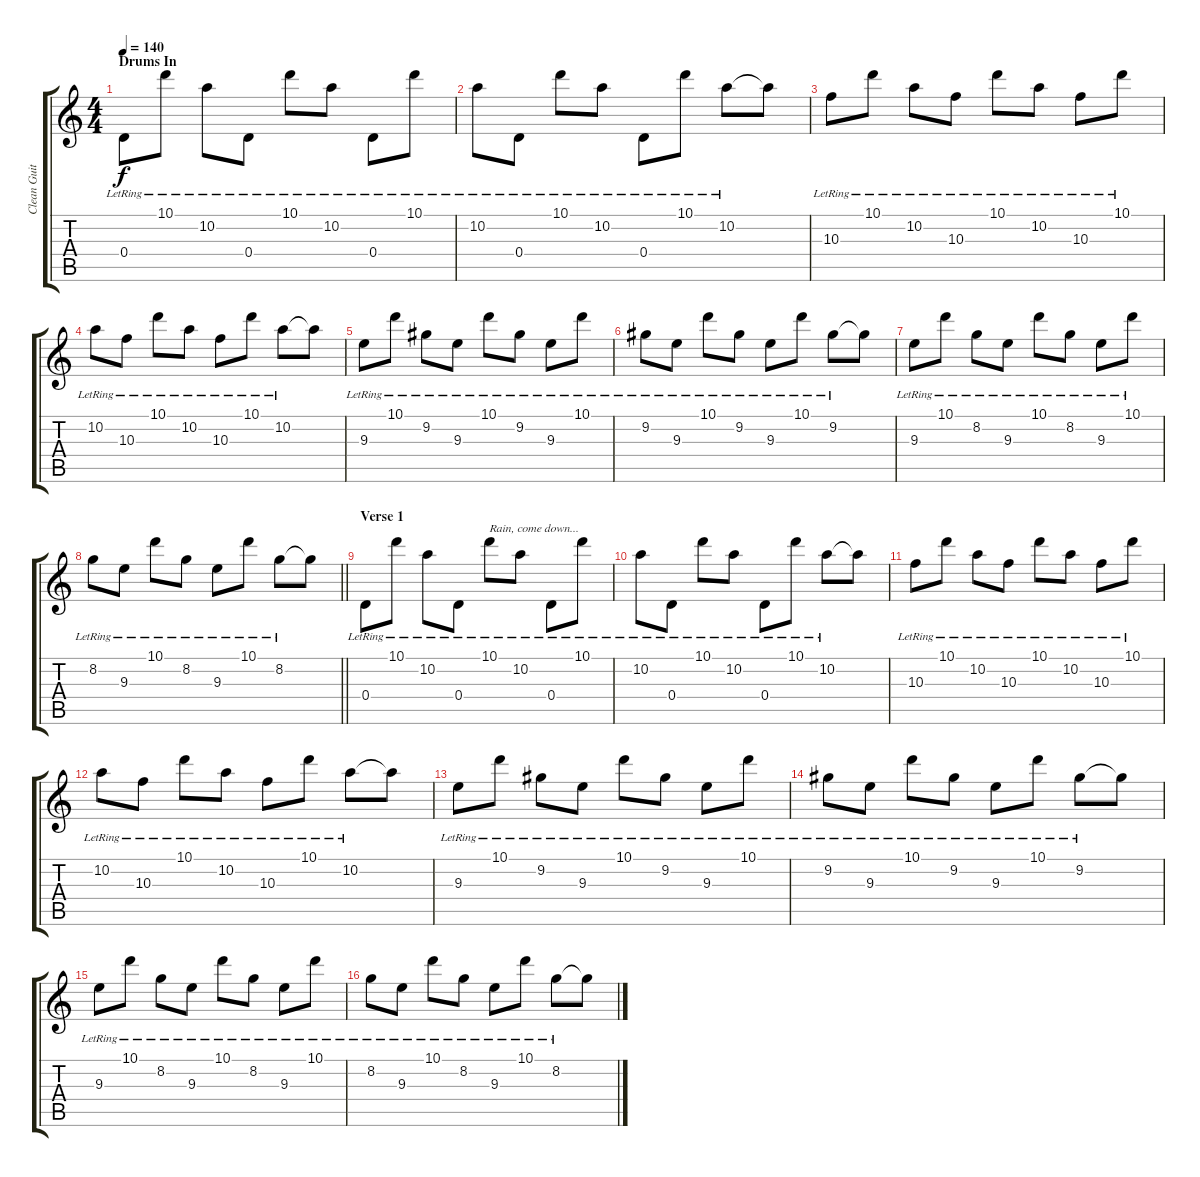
\track ("Clean Guitar" "Clean Guit") {instrument electricguitarclean}
\staff {score tabs}
\tuning (E4 B3 G3 D3 A2 D2) {hide}
\ts (4 4)
\section ("" "Drums In")
\tempo 140
\clef g2
\ks c
0.4{lr}.8{dy f} 10.1{lr}.8 10.2{lr}.8 0.4{lr}.8 10.1{lr}.8 10.2{lr}.8 0.4{lr}.8 10.1{lr}.8 |
10.2{lr}.8 0.4{lr}.8 10.1{lr}.8 10.2{lr}.8 0.4{lr}.8 10.1{lr}.8 10.2{lr}.8 10.2{t}.8 |
10.3{lr}.8 10.1{lr}.8 10.2{lr}.8 10.3{lr}.8 10.1{lr}.8 10.2{lr}.8 10.3{lr}.8 10.1{lr}.8 |
10.2{lr}.8 10.3{lr}.8 10.1{lr}.8 10.2{lr}.8 10.3{lr}.8 10.1{lr}.8 10.2{lr}.8 10.2{t}.8 |
9.3{lr}.8 10.1{lr}.8 9.2{lr}.8 9.3{lr}.8 10.1{lr}.8 9.2{lr}.8 9.3{lr}.8 10.1{lr}.8 |
9.2{lr}.8 9.3{lr}.8 10.1{lr}.8 9.2{lr}.8 9.3{lr}.8 10.1{lr}.8 9.2{lr}.8 9.2{t}.8 |
9.3{lr}.8 10.1{lr}.8 8.2{lr}.8 9.3{lr}.8 10.1{lr}.8 8.2{lr}.8 9.3{lr}.8 10.1{lr}.8 |
\barLineRight lightlight
8.2{lr}.8 9.3{lr}.8 10.1{lr}.8 8.2{lr}.8 9.3{lr}.8 10.1{lr}.8 8.2{lr}.8 8.2{t}.8 |
\section ("" "Verse 1")
0.4{lr}.8 10.1{lr}.8 10.2{lr}.8 0.4{lr}.8 10.1{lr}.8{txt "Rain, come down..."} 10.2{lr}.8 0.4{lr}.8 10.1{lr}.8 |
10.2{lr}.8 0.4{lr}.8 10.1{lr}.8 10.2{lr}.8 0.4{lr}.8 10.1{lr}.8 10.2{lr}.8 10.2{t}.8 |
10.3{lr}.8 10.1{lr}.8 10.2{lr}.8 10.3{lr}.8 10.1{lr}.8 10.2{lr}.8 10.3{lr}.8 10.1{lr}.8 |
10.2{lr}.8 10.3{lr}.8 10.1{lr}.8 10.2{lr}.8 10.3{lr}.8 10.1{lr}.8 10.2{lr}.8 10.2{t}.8 |
9.3{lr}.8 10.1{lr}.8 9.2{lr}.8 9.3{lr}.8 10.1{lr}.8 9.2{lr}.8 9.3{lr}.8 10.1{lr}.8 |
9.2{lr}.8 9.3{lr}.8 10.1{lr}.8 9.2{lr}.8 9.3{lr}.8 10.1{lr}.8 9.2{lr}.8 9.2{t}.8 |
9.3{lr}.8 10.1{lr}.8 8.2{lr}.8 9.3{lr}.8 10.1{lr}.8 8.2{lr}.8 9.3{lr}.8 10.1{lr}.8 |
8.2{lr}.8 9.3{lr}.8 10.1{lr}.8 8.2{lr}.8 9.3{lr}.8 10.1{lr}.8 8.2{lr}.8 8.2{t}.8
